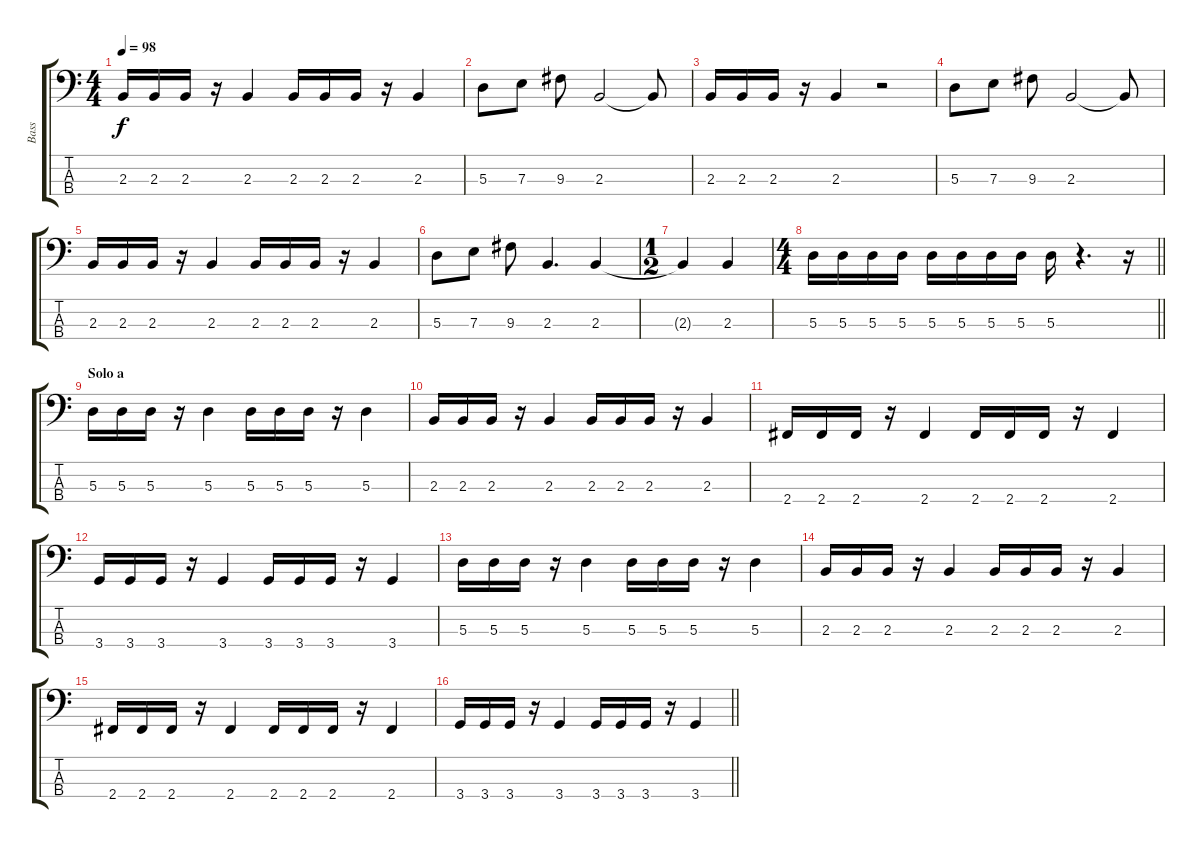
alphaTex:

\track ("Bass" "Bass") {instrument electricbassfinger}
\staff {score tabs}
\tuning (G2 D2 A1 E1) {hide}
\ts (4 4)
\tempo 98
\clef f4
\ks c
2.3.16{dy f} 2.3.16 2.3.16 r.16 2.3.4 2.3.16 2.3.16 2.3.16 r.16 2.3.4 |
5.3.8 7.3.8 9.3.8 2.3.2 2.3{t}.8 |
2.3.16 2.3.16 2.3.16 r.16 2.3.4 r.2 |
5.3.8 7.3.8 9.3.8 2.3.2 2.3{t}.8 |
2.3.16 2.3.16 2.3.16 r.16 2.3.4 2.3.16 2.3.16 2.3.16 r.16 2.3.4 |
5.3.8 7.3.8 9.3.8 2.3.4{d} 2.3.4 |
\ts (1 2)
2.3{t}.4 2.3.4 |
\ts (4 4)
\barLineRight lightlight
5.3.16 5.3.16 5.3.16 5.3.16 5.3.16 5.3.16 5.3.16 5.3.16 5.3.16 r.4{d} r.16 |
\section ("" "Solo a")
5.3.16 5.3.16 5.3.16 r.16 5.3.4 5.3.16 5.3.16 5.3.16 r.16 5.3.4 |
2.3.16 2.3.16 2.3.16 r.16 2.3.4 2.3.16 2.3.16 2.3.16 r.16 2.3.4 |
2.4.16 2.4.16 2.4.16 r.16 2.4.4 2.4.16 2.4.16 2.4.16 r.16 2.4.4 |
3.4.16 3.4.16 3.4.16 r.16 3.4.4 3.4.16 3.4.16 3.4.16 r.16 3.4.4 |
5.3.16 5.3.16 5.3.16 r.16 5.3.4 5.3.16 5.3.16 5.3.16 r.16 5.3.4 |
2.3.16 2.3.16 2.3.16 r.16 2.3.4 2.3.16 2.3.16 2.3.16 r.16 2.3.4 |
2.4.16 2.4.16 2.4.16 r.16 2.4.4 2.4.16 2.4.16 2.4.16 r.16 2.4.4 |
\barLineRight lightlight
3.4.16 3.4.16 3.4.16 r.16 3.4.4 3.4.16 3.4.16 3.4.16 r.16 3.4.4
